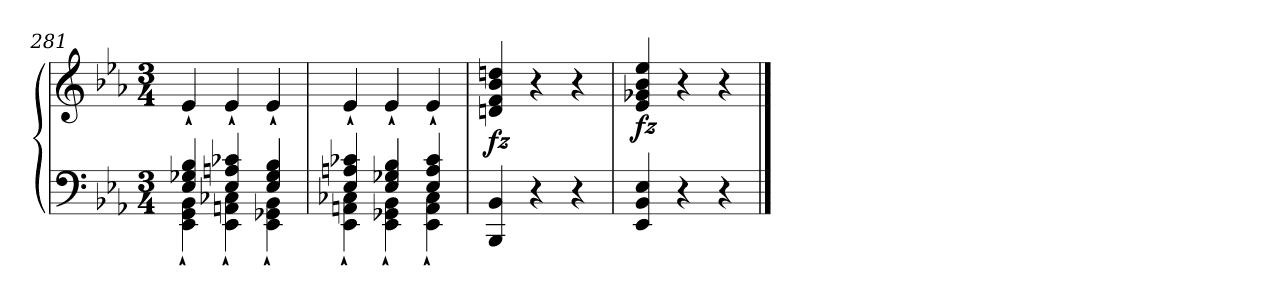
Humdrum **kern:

**kern	**kern	**dynam
*part1	*part1	*part1
*staff2	*staff1	*staff1/2
*clefF4	*clefG2	*
*k[b-e-a-]	*k[b-e-a-]	*
*E-:	*E-:	*
*M3/4	*M3/4	*
=281	=281	=281
*^	*	*
4E-/ 4G-X/ 4B-/	4EE-\`< 4GG\`< 4BB-\`<	4e-`</	.
4E-/ 4An/ 4c-X/	4EE-\`< 4AAn\`< 4C-X\`<	4e-`</	.
4E-/ 4G-/ 4B-/	4EE-\`< 4GG-X\`< 4BB-\`<	4e-`</	.
=282	=282	=282	=282
4E-/ 4An/ 4c-X/	4EE-\`< 4AAn\`< 4C-X\`<	4e-`</	.
4E-/ 4G-X/ 4B-/	4EE-\`< 4GG-X\`< 4BB-\`<	4e-`</	.
4E-/ 4A/ 4c-/	4EE-\`< 4AA\`< 4C-\`<	4e-`</	.
=283	=283	=283	=283
!	!	!	!LO:DY:b
*v	*v	*	*
4BBB-/ 4BB-/	4dni/ 4f/ 4b-/ 4ddni/	fz
4r	4r	.
4r	4r	.
=284	=284	=284
!	!	!LO:DY:b
4EE-/ 4BB-/ 4E-/	4e-/ 4g-X/ 4b-/ 4ee-/	fz
4r	4r	.
4r	4r	.
==	==	==
*-	*-	*-
